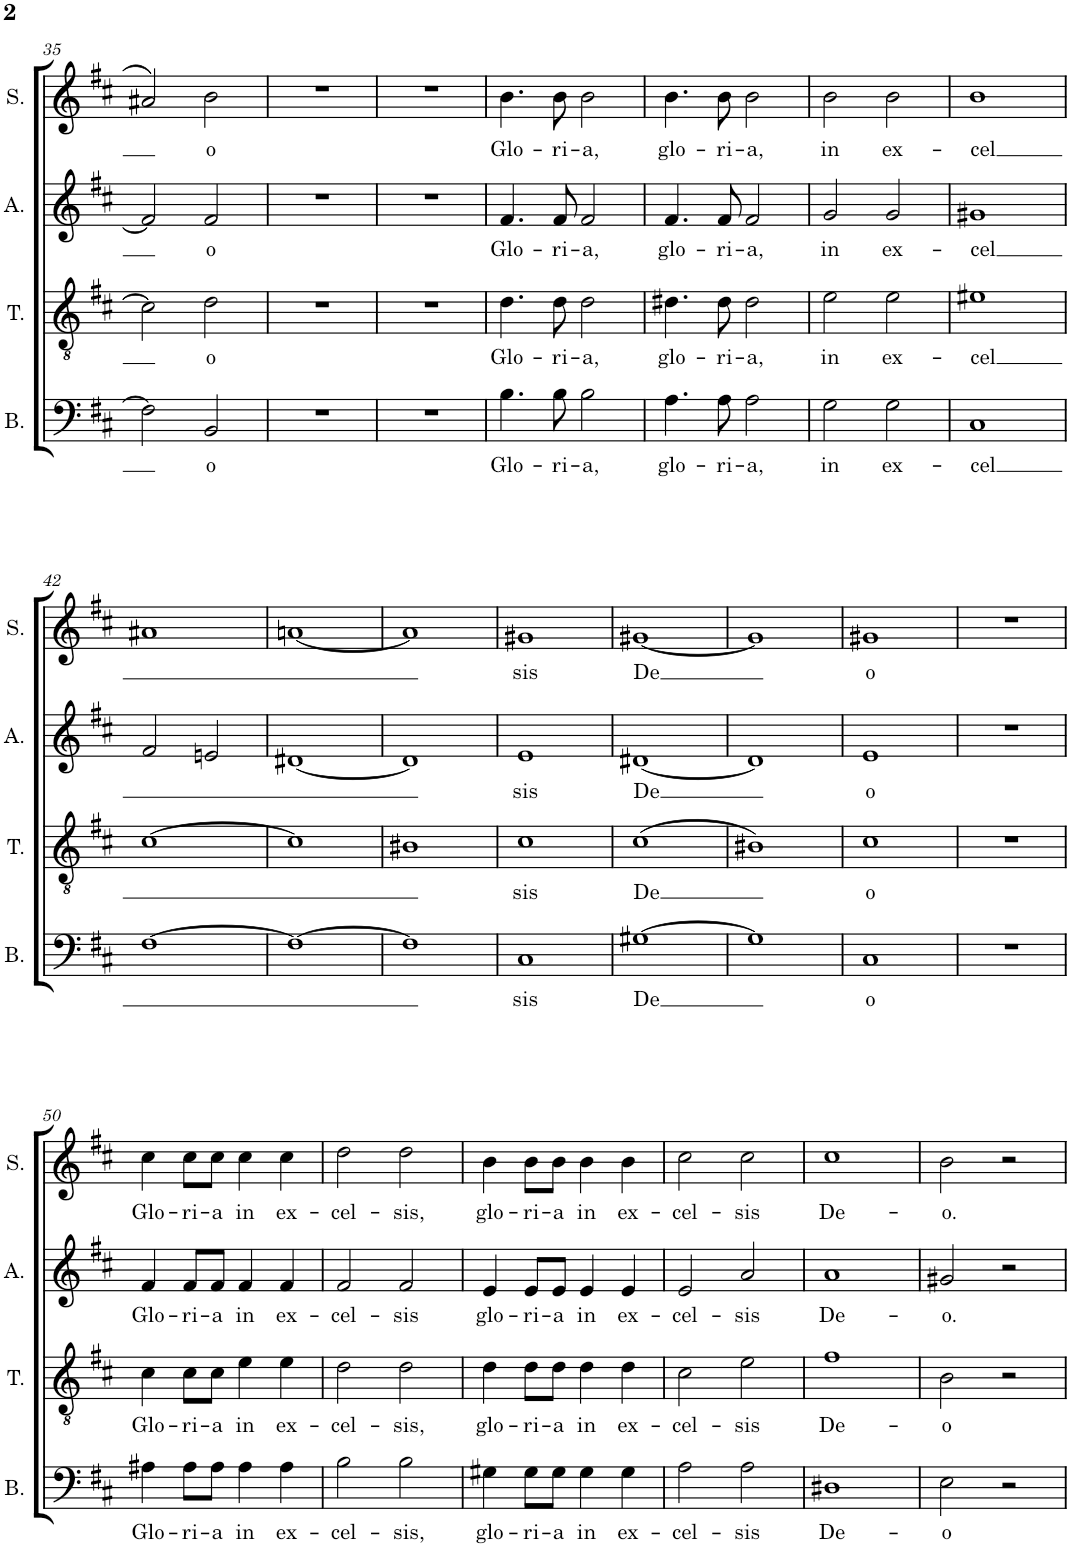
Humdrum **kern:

**kern	**text	**kern	**text	**kern	**text	**kern	**text
*part4	*part4	*part3	*part3	*part2	*part2	*part1	*part1
*staff4	*staff4	*staff3	*staff3	*staff2	*staff2	*staff1	*staff1
*I"Bass	*	*I"Tenor	*	*I"Alto	*	*I"Soprano	*
*I'B.	*	*I'T.	*	*I'A.	*	*I'S.	*
!!LO:PB:g=z
*clefF4	*	*clefGv2	*	*clefG2	*	*clefG2	*
*k[f#c#]	*	*k[f#c#]	*	*k[f#c#]	*	*k[f#c#]	*
*M4/4	*	*M4/4	*	*M4/4	*	*M4/4	*
*met(c)	*	*met(c)	*	*met(c)	*	*met(c)	*
=35	=35	=35	=35	=35	=35	=35	=35
2F#\]	.	2c#\]	.	2f#/]	.	2a#X/	.
!	!LO:LY:b	!	!LO:LY:b	!	!LO:LY:b	!	!LO:LY:b
2BB/	o	2d\	o	2f#/	o	2b\	o
=36	=36	=36	=36	=36	=36	=36	=36
1r	.	1r	.	1r	.	1r	.
=37	=37	=37	=37	=37	=37	=37	=37
1r	.	1r	.	1r	.	1r	.
=38	=38	=38	=38	=38	=38	=38	=38
!	!LO:LY:b	!	!LO:LY:b	!	!LO:LY:b	!	!LO:LY:b
4.B\	Glo-	4.d\	Glo-	4.f#/	Glo-	4.b\	Glo-
!	!LO:LY:b	!	!LO:LY:b	!	!LO:LY:b	!	!LO:LY:b
8B\	-ri-	8d\	-ri-	8f#/	-ri-	8b\	-ri-
!	!LO:LY:b	!	!LO:LY:b	!	!LO:LY:b	!	!LO:LY:b
2B\	-a,	2d\	-a,	2f#/	-a,	2b\	-a,
=39	=39	=39	=39	=39	=39	=39	=39
!	!LO:LY:b	!	!LO:LY:b	!	!LO:LY:b	!	!LO:LY:b
4.A\	glo-	4.d#X\	glo-	4.f#/	glo-	4.b\	glo-
!	!LO:LY:b	!	!LO:LY:b	!	!LO:LY:b	!	!LO:LY:b
8A\	-ri-	8d#\	-ri-	8f#/	-ri-	8b\	-ri-
!	!LO:LY:b	!	!LO:LY:b	!	!LO:LY:b	!	!LO:LY:b
2A\	-a,	2d#\	-a,	2f#/	-a,	2b\	-a,
=40	=40	=40	=40	=40	=40	=40	=40
!	!LO:LY:b	!	!LO:LY:b	!	!LO:LY:b	!	!LO:LY:b
2G\	in	2e\	in	2g/	in	2b\	in
!	!LO:LY:b	!	!LO:LY:b	!	!LO:LY:b	!	!LO:LY:b
2G\	ex-	2e\	ex-	2g/	ex-	2b\	ex-
=41	=41	=41	=41	=41	=41	=41	=41
!	!LO:LY:b	!	!LO:LY:b	!	!LO:LY:b	!	!LO:LY:b
1C#	-cel	1e#X	-cel	1g#X	-cel	1b	-cel
!!LO:LB:g=z
=42	=42	=42	=42	=42	=42	=42	=42
[1F#	.	[1c#	.	2f#/	.	1a#X	.
.	.	.	.	2en/	.	.	.
=43	=43	=43	=43	=43	=43	=43	=43
1F#_	.	1c#]	.	[1d#X	.	[1an	.
=44	=44	=44	=44	=44	=44	=44	=44
1F#]	.	1B#X	.	1d#]	.	1a]	.
=45	=45	=45	=45	=45	=45	=45	=45
!	!LO:LY:b	!	!LO:LY:b	!	!LO:LY:b	!	!LO:LY:b
1C#	sis	1c#	sis	1e	sis	1g#X	sis
=46	=46	=46	=46	=46	=46	=46	=46
!	!LO:LY:b	!	!LO:LY:b	!	!LO:LY:b	!	!LO:LY:b
[1G#X	De	(1c#	De	[1d#X	De	[1g#X	De
=47	=47	=47	=47	=47	=47	=47	=47
1G#]	.	1B#X)	.	1d#]	.	1g#]	.
=48	=48	=48	=48	=48	=48	=48	=48
!	!LO:LY:b	!	!LO:LY:b	!	!LO:LY:b	!	!LO:LY:b
1C#	o	1c#	o	1e	o	1g#X	o
=49	=49	=49	=49	=49	=49	=49	=49
1r	.	1r	.	1r	.	1r	.
!!LO:LB:g=z
=50	=50	=50	=50	=50	=50	=50	=50
!	!LO:LY:b	!	!LO:LY:b	!	!LO:LY:b	!	!LO:LY:b
4A#X\	Glo-	4c#\	Glo-	4f#/	Glo-	4cc#\	Glo-
!	!LO:LY:b	!	!LO:LY:b	!	!LO:LY:b	!	!LO:LY:b
8A#\L	-ri-	8c#\L	-ri-	8f#/L	-ri-	8cc#\L	-ri-
!	!LO:LY:b	!	!LO:LY:b	!	!LO:LY:b	!	!LO:LY:b
8A#\J	-a	8c#\J	-a	8f#/J	-a	8cc#\J	-a
!	!LO:LY:b	!	!LO:LY:b	!	!LO:LY:b	!	!LO:LY:b
4A#\	in	4e\	in	4f#/	in	4cc#\	in
!	!LO:LY:b	!	!LO:LY:b	!	!LO:LY:b	!	!LO:LY:b
4A#\	ex-	4e\	ex-	4f#/	ex-	4cc#\	ex-
=51	=51	=51	=51	=51	=51	=51	=51
!	!LO:LY:b	!	!LO:LY:b	!	!LO:LY:b	!	!LO:LY:b
2B\	-cel-	2d\	-cel-	2f#/	-cel-	2dd\	-cel-
!	!LO:LY:b	!	!LO:LY:b	!	!LO:LY:b	!	!LO:LY:b
2B\	-sis,	2d\	-sis,	2f#/	-sis	2dd\	-sis,
=52	=52	=52	=52	=52	=52	=52	=52
!	!LO:LY:b	!	!LO:LY:b	!	!LO:LY:b	!	!LO:LY:b
4G#X\	glo-	4d\	glo-	4e/	glo-	4b\	glo-
!	!LO:LY:b	!	!LO:LY:b	!	!LO:LY:b	!	!LO:LY:b
8G#\L	-ri-	8d\L	-ri-	8e/L	-ri-	8b\L	-ri-
!	!LO:LY:b	!	!LO:LY:b	!	!LO:LY:b	!	!LO:LY:b
8G#\J	-a	8d\J	-a	8e/J	-a	8b\J	-a
!	!LO:LY:b	!	!LO:LY:b	!	!LO:LY:b	!	!LO:LY:b
4G#\	in	4d\	in	4e/	in	4b\	in
!	!LO:LY:b	!	!LO:LY:b	!	!LO:LY:b	!	!LO:LY:b
4G#\	ex-	4d\	ex-	4e/	ex-	4b\	ex-
=53	=53	=53	=53	=53	=53	=53	=53
!	!LO:LY:b	!	!LO:LY:b	!	!LO:LY:b	!	!LO:LY:b
2A\	-cel-	2c#\	-cel-	2e/	-cel-	2cc#\	-cel-
!	!LO:LY:b	!	!LO:LY:b	!	!LO:LY:b	!	!LO:LY:b
2A\	sis	2e\	-sis	2a/	-sis	2cc#\	-sis
=54	=54	=54	=54	=54	=54	=54	=54
!	!LO:LY:b	!	!LO:LY:b	!	!LO:LY:b	!	!LO:LY:b
1D#X	De-	1f#	De-	1a	De-	1cc#	De-
=55	=55	=55	=55	=55	=55	=55	=55
!	!LO:LY:b	!	!LO:LY:b	!	!LO:LY:b	!	!LO:LY:b
2E\	-o	2B\	-o	2g#X/	-o.	2b\	-o.
2r	.	2r	.	2r	.	2r	.
=	=	=	=	=	=	=	=
*-	*-	*-	*-	*-	*-	*-	*-
